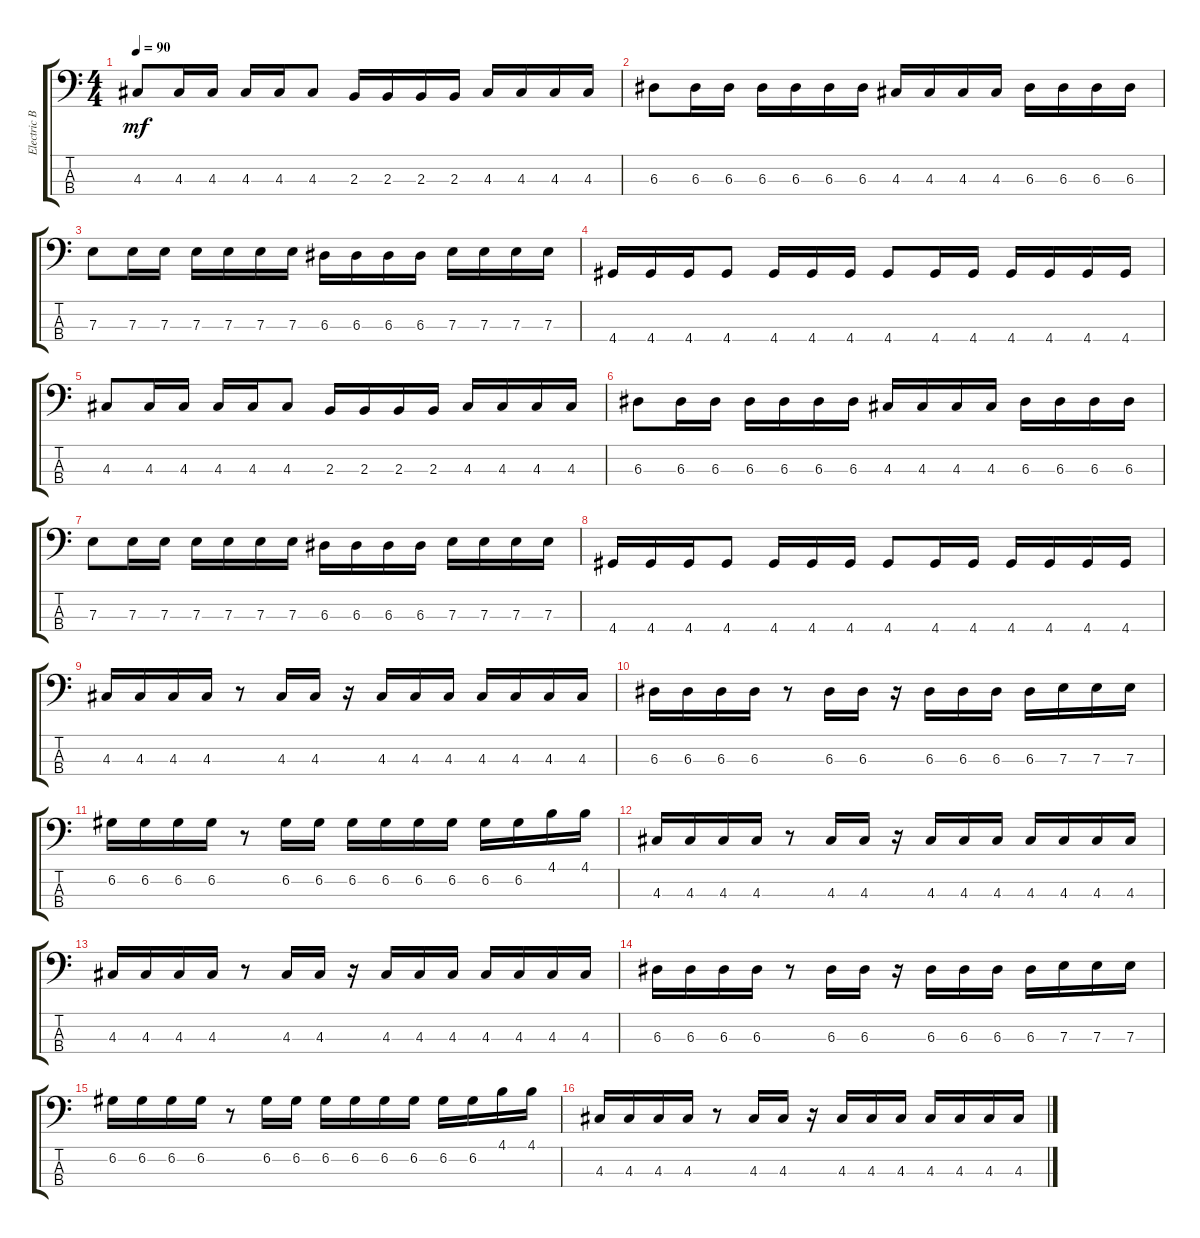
\track ("Electric Bass" "Electric B") {instrument electricbassfinger}
\staff {score tabs}
\tuning (G2 D2 A1 E1) {hide}
\ts (4 4)
\tempo 90
\clef f4
\ks c
4.3.8{dy mf} 4.3.16 4.3.16 4.3.16 4.3.16 4.3.8 2.3.16 2.3.16 2.3.16 2.3.16 4.3.16 4.3.16 4.3.16 4.3.16 |
6.3.8 6.3.16 6.3.16 6.3.16 6.3.16 6.3.16 6.3.16 4.3.16 4.3.16 4.3.16 4.3.16 6.3.16 6.3.16 6.3.16 6.3.16 |
7.3.8 7.3.16 7.3.16 7.3.16 7.3.16 7.3.16 7.3.16 6.3.16 6.3.16 6.3.16 6.3.16 7.3.16 7.3.16 7.3.16 7.3.16 |
4.4.16 4.4.16 4.4.16 4.4.8 4.4.16 4.4.16 4.4.16 4.4.8 4.4.16 4.4.16 4.4.16 4.4.16 4.4.16 4.4.16 |
4.3.8 4.3.16 4.3.16 4.3.16 4.3.16 4.3.8 2.3.16 2.3.16 2.3.16 2.3.16 4.3.16 4.3.16 4.3.16 4.3.16 |
6.3.8 6.3.16 6.3.16 6.3.16 6.3.16 6.3.16 6.3.16 4.3.16 4.3.16 4.3.16 4.3.16 6.3.16 6.3.16 6.3.16 6.3.16 |
7.3.8 7.3.16 7.3.16 7.3.16 7.3.16 7.3.16 7.3.16 6.3.16 6.3.16 6.3.16 6.3.16 7.3.16 7.3.16 7.3.16 7.3.16 |
4.4.16 4.4.16 4.4.16 4.4.8 4.4.16 4.4.16 4.4.16 4.4.8 4.4.16 4.4.16 4.4.16 4.4.16 4.4.16 4.4.16 |
4.3.16 4.3.16 4.3.16 4.3.16 r.8 4.3.16 4.3.16 r.16 4.3.16 4.3.16 4.3.16 4.3.16 4.3.16 4.3.16 4.3.16 |
6.3.16 6.3.16 6.3.16 6.3.16 r.8 6.3.16 6.3.16 r.16 6.3.16 6.3.16 6.3.16 6.3.16 7.3.16 7.3.16 7.3.16 |
6.2.16 6.2.16 6.2.16 6.2.16 r.8 6.2.16 6.2.16 6.2.16 6.2.16 6.2.16 6.2.16 6.2.16 6.2.16 4.1.16 4.1.16 |
4.3.16 4.3.16 4.3.16 4.3.16 r.8 4.3.16 4.3.16 r.16 4.3.16 4.3.16 4.3.16 4.3.16 4.3.16 4.3.16 4.3.16 |
4.3.16 4.3.16 4.3.16 4.3.16 r.8 4.3.16 4.3.16 r.16 4.3.16 4.3.16 4.3.16 4.3.16 4.3.16 4.3.16 4.3.16 |
6.3.16 6.3.16 6.3.16 6.3.16 r.8 6.3.16 6.3.16 r.16 6.3.16 6.3.16 6.3.16 6.3.16 7.3.16 7.3.16 7.3.16 |
6.2.16 6.2.16 6.2.16 6.2.16 r.8 6.2.16 6.2.16 6.2.16 6.2.16 6.2.16 6.2.16 6.2.16 6.2.16 4.1.16 4.1.16 |
4.3.16 4.3.16 4.3.16 4.3.16 r.8 4.3.16 4.3.16 r.16 4.3.16 4.3.16 4.3.16 4.3.16 4.3.16 4.3.16 4.3.16
